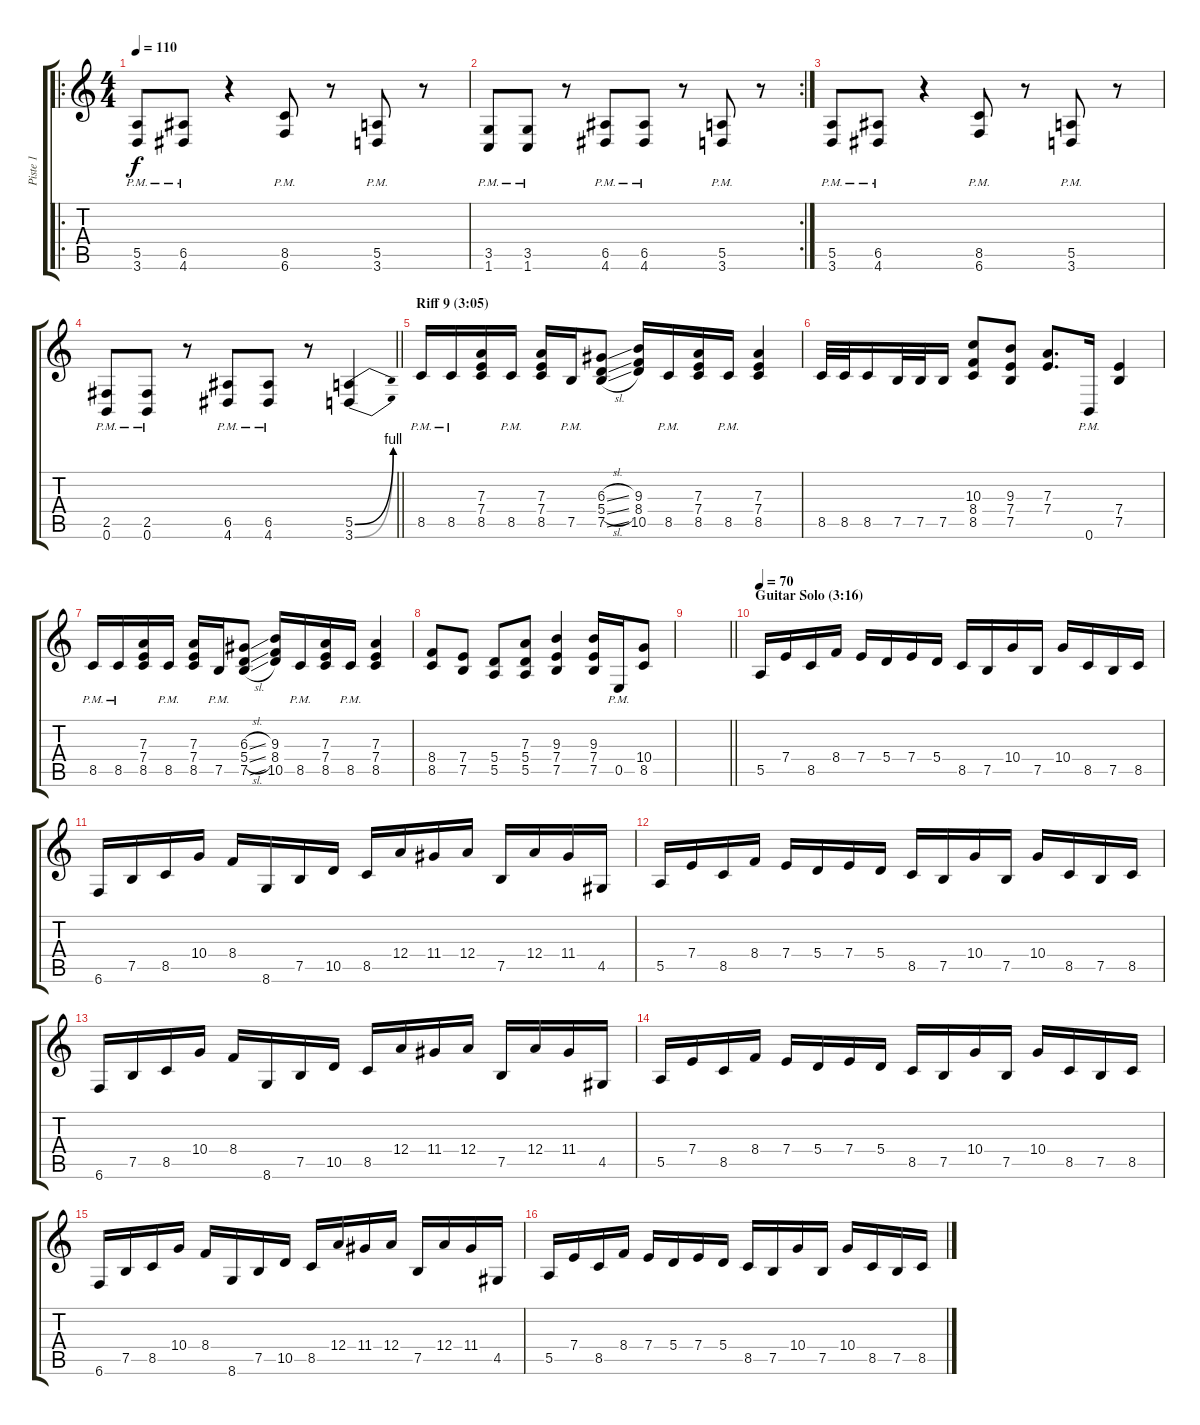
\track ("Piste 1" "Piste 1") {instrument distortionguitar}
\staff {score tabs}
\tuning (B3 Gb3 D3 A2 E2 B1) {hide}
\ro
\ts (4 4)
\tempo 110
\clef g2
\ks c
(5.5{pm} 3.6{pm}).8{dy f} (6.5{pm} 4.6{pm}).8 r.4 (8.5{pm} 6.6{pm}).8 r.8 (5.5{pm} 3.6{pm}).8 r.8 |
\rc 2
(3.5{pm} 1.6{pm}).8 (3.5{pm} 1.6{pm}).8 r.8 (6.5{pm} 4.6{pm}).8{beam merge} (6.5{pm} 4.6{pm}).8 r.8 (5.5{pm} 3.6{pm}).8 r.8 |
(5.5{pm} 3.6{pm}).8 (6.5{pm} 4.6{pm}).8 r.4 (8.5{pm} 6.6{pm}).8 r.8 (5.5{pm} 3.6{pm}).8 r.8 |
\barLineRight lightlight
(2.5{pm} 0.6{pm}).8 (2.5{pm} 0.6{pm}).8 r.8 (6.5{pm} 4.6{pm}).8{beam merge} (6.5{pm} 4.6{pm}).8 r.8 (5.5{be (bend 0 0 60 4)} 3.6{be (bend 0 0 60 4)}).4 |
\section ("" "Riff 9 (3:05)")
8.5{pm}.16 8.5{pm}.16 (7.3 7.4 8.5).16 8.5{pm}.16 (7.3 7.4 8.5).16 7.5{pm}.16 (6.3{sl} 5.4{sl} 7.5{sl}).8 (9.3 8.4 10.5).16 8.5{pm}.16 (7.3 7.4 8.5).16 8.5{pm}.16 (7.3 7.4 8.5).4 |
8.5.32 8.5.32 8.5.16 7.5.32 7.5.32 7.5.16 (10.3 8.4 8.5).8 (9.3 7.4 7.5).8 (7.3 7.4).8{d} 0.6{pm}.16 (7.4 7.5).4 |
8.5{pm}.16 8.5{pm}.16 (7.3 7.4 8.5).16 8.5{pm}.16 (7.3 7.4 8.5).16 7.5{pm}.16 (6.3{sl} 5.4{sl} 7.5{sl}).8 (9.3 8.4 10.5).16 8.5{pm}.16 (7.3 7.4 8.5).16 8.5{pm}.16 (7.3 7.4 8.5).4 |
(8.4 8.5).8 (7.4 7.5).8 (5.4 5.5).8 (7.3 5.4 5.5).8 (9.3 7.4 7.5).4 (9.3 7.4 7.5).16 0.5{pm}.16 (10.4 8.5).8 |
\barLineRight lightlight
|
\section ("" "Guitar Solo (3:16)")
\tempo 70
5.5.16 7.4.16 8.5.16 8.4.16 7.4.16 5.4.16 7.4.16 5.4.16 8.5.16 7.5.16 10.4.16 7.5.16 10.4.16 8.5.16 7.5.16 8.5.16 |
6.6.16 7.5.16 8.5.16 10.4.16 8.4.16 8.6.16 7.5.16 10.5.16 8.5.16 12.4.16 11.4.16 12.4.16 7.5.16 12.4.16 11.4.16 4.5.16 |
5.5.16 7.4.16 8.5.16 8.4.16 7.4.16 5.4.16 7.4.16 5.4.16 8.5.16 7.5.16 10.4.16 7.5.16 10.4.16 8.5.16 7.5.16 8.5.16 |
6.6.16 7.5.16 8.5.16 10.4.16 8.4.16 8.6.16 7.5.16 10.5.16 8.5.16 12.4.16 11.4.16 12.4.16 7.5.16 12.4.16 11.4.16 4.5.16 |
5.5.16 7.4.16 8.5.16 8.4.16 7.4.16 5.4.16 7.4.16 5.4.16 8.5.16 7.5.16 10.4.16 7.5.16 10.4.16 8.5.16 7.5.16 8.5.16 |
6.6.16 7.5.16 8.5.16 10.4.16 8.4.16 8.6.16 7.5.16 10.5.16 8.5.16 12.4.16 11.4.16 12.4.16 7.5.16 12.4.16 11.4.16 4.5.16 |
5.5.16 7.4.16 8.5.16 8.4.16 7.4.16 5.4.16 7.4.16 5.4.16 8.5.16 7.5.16 10.4.16 7.5.16 10.4.16 8.5.16 7.5.16 8.5.16
